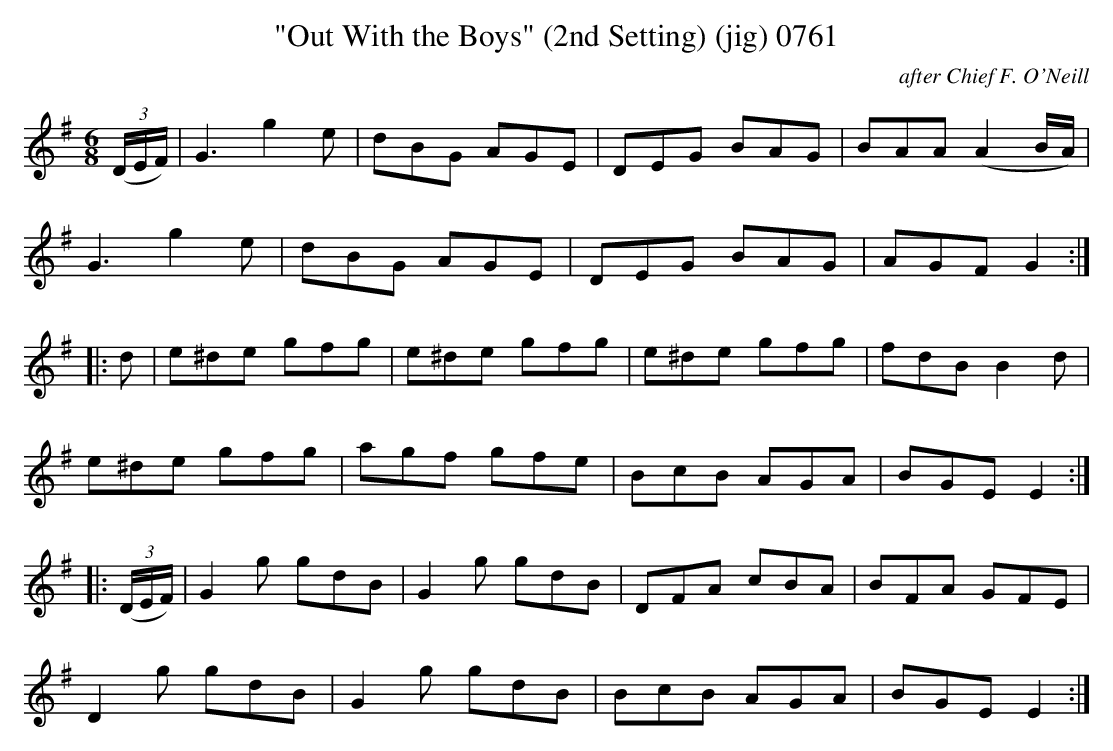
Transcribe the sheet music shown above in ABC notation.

X:1
T:"Out With the Boys" (2nd Setting) (jig) 0761
C:after Chief F. O'Neill
BRENNAN June 2003 (HTTP://WWW.SOSYOURMOM.COM)
M:6/8
L:1/8
K:G
(3(D/2E/2F/2)|G3g2e|dBG AGE|DEG BAG|BAA (A2B/2A/2)|
G3g2e|dBG AGE|DEG BAG|AGF G2:|
|:d|e^de gfg|e^de gfg|e^de gfg|fdB B2d|
e^de gfg|agf gfe|BcB AGA|BGE E2:|
|:(3(D/2E/2F/2)|G2g gdB|G2g gdB|DFA cBA|BFA GFE|
D2g gdB|G2g gdB|BcB AGA|BGE E2:|
